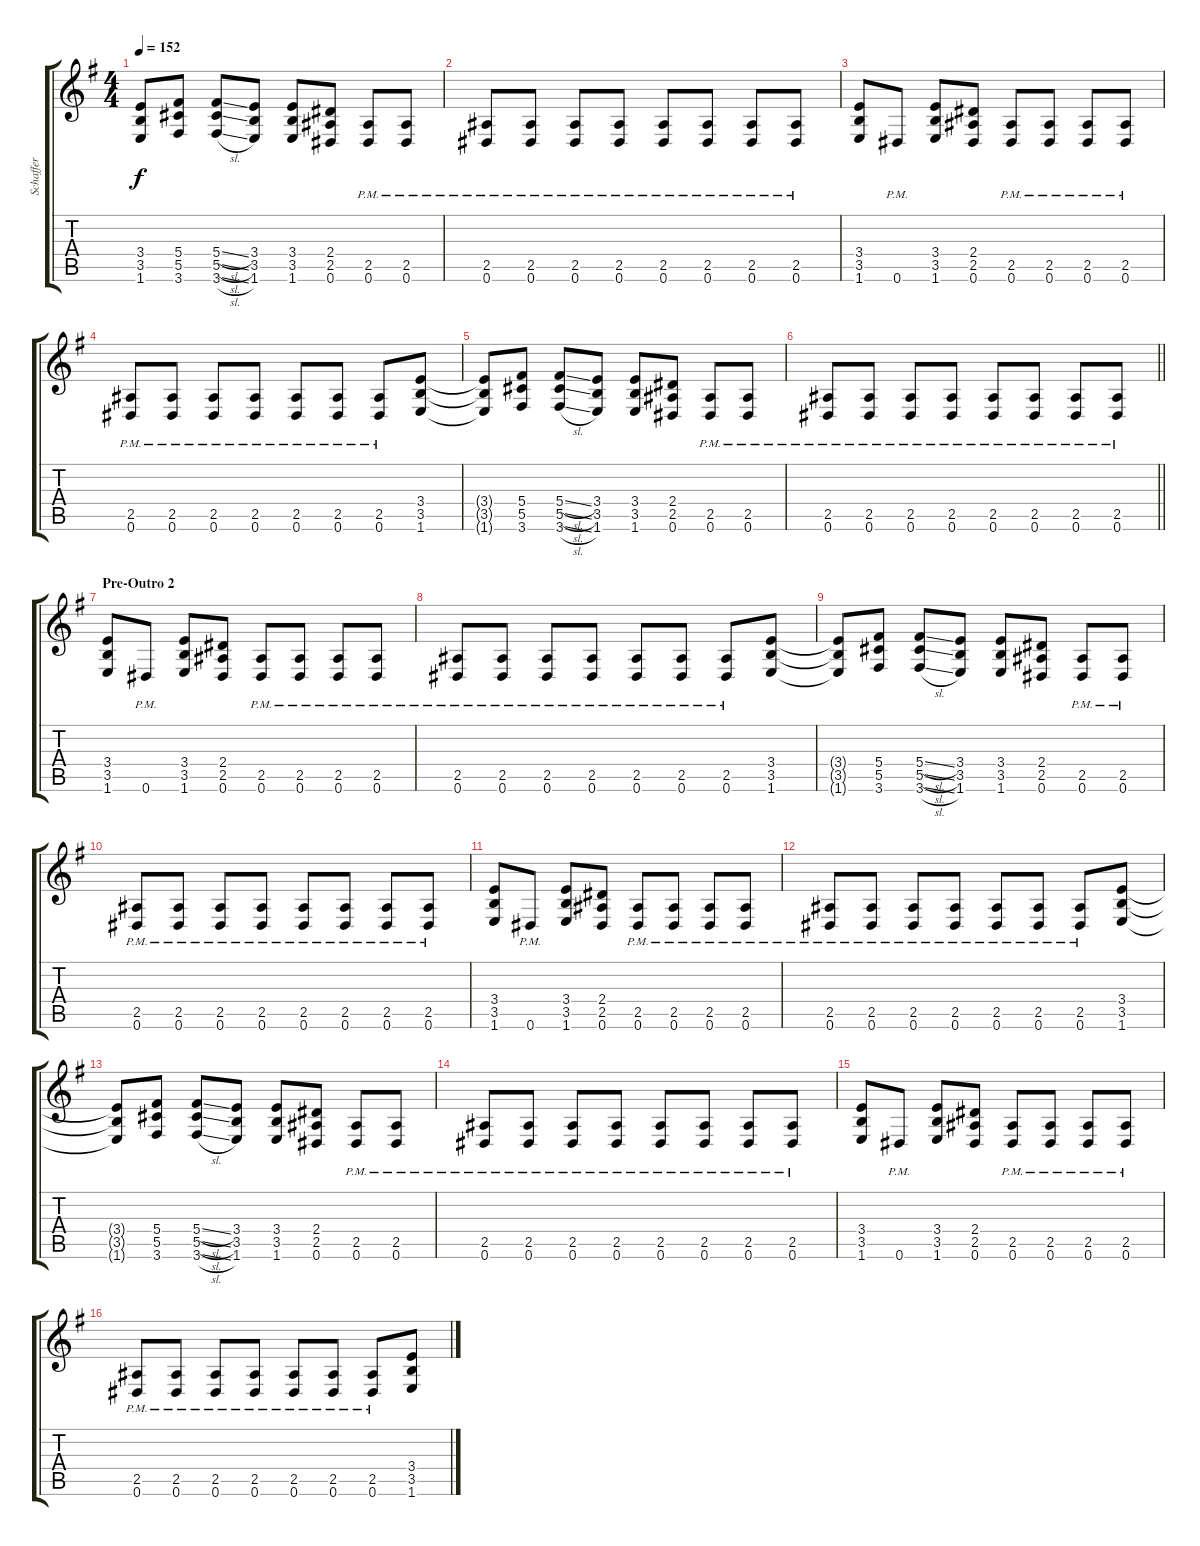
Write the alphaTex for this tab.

\track ("Schaffer" "Schaffer") {instrument distortionguitar}
\staff {score tabs}
\tuning (Eb4 Bb3 Gb3 Db3 Ab2 Eb2) {hide}
\ts (4 4)
\tempo 152
\clef g2
\ks g
(3.4{t} 3.5{t} 1.6{t}).8{dy f} (5.4 5.5 3.6).8 (5.4{sl} 5.5{sl} 3.6{sl}).8 (3.4 3.5 1.6).8 (3.4 3.5 1.6).8 (2.4 2.5 0.6).8 (2.5{pm} 0.6{pm}).8 (2.5{pm} 0.6{pm}).8 |
(2.5{pm} 0.6{pm}).8 (2.5{pm} 0.6{pm}).8 (2.5{pm} 0.6{pm}).8 (2.5{pm} 0.6{pm}).8 (2.5{pm} 0.6{pm}).8 (2.5{pm} 0.6{pm}).8 (2.5{pm} 0.6{pm}).8 (2.5{pm} 0.6{pm}).8 |
(3.4 3.5 1.6).8 0.6{pm}.8 (3.4 3.5 1.6).8 (2.4 2.5 0.6).8 (2.5{pm} 0.6{pm}).8 (2.5{pm} 0.6{pm}).8 (2.5{pm} 0.6{pm}).8 (2.5{pm} 0.6{pm}).8 |
(2.5{pm} 0.6{pm}).8 (2.5{pm} 0.6{pm}).8 (2.5{pm} 0.6{pm}).8 (2.5{pm} 0.6{pm}).8 (2.5{pm} 0.6{pm}).8 (2.5{pm} 0.6{pm}).8 (2.5{pm} 0.6{pm}).8 (3.4 3.5 1.6).8 |
(3.4{t} 3.5{t} 1.6{t}).8 (5.4 5.5 3.6).8 (5.4{sl} 5.5{sl} 3.6{sl}).8 (3.4 3.5 1.6).8 (3.4 3.5 1.6).8 (2.4 2.5 0.6).8 (2.5{pm} 0.6{pm}).8 (2.5{pm} 0.6{pm}).8 |
\barLineRight lightlight
(2.5{pm} 0.6{pm}).8 (2.5{pm} 0.6{pm}).8 (2.5{pm} 0.6{pm}).8 (2.5{pm} 0.6{pm}).8 (2.5{pm} 0.6{pm}).8 (2.5{pm} 0.6{pm}).8 (2.5{pm} 0.6{pm}).8 (2.5{pm} 0.6{pm}).8 |
\section ("" "Pre-Outro 2")
(3.4 3.5 1.6).8 0.6{pm}.8 (3.4 3.5 1.6).8 (2.4 2.5 0.6).8 (2.5{pm} 0.6{pm}).8 (2.5{pm} 0.6{pm}).8 (2.5{pm} 0.6{pm}).8 (2.5{pm} 0.6{pm}).8 |
(2.5{pm} 0.6{pm}).8 (2.5{pm} 0.6{pm}).8 (2.5{pm} 0.6{pm}).8 (2.5{pm} 0.6{pm}).8 (2.5{pm} 0.6{pm}).8 (2.5{pm} 0.6{pm}).8 (2.5{pm} 0.6{pm}).8 (3.4 3.5 1.6).8 |
(3.4{t} 3.5{t} 1.6{t}).8 (5.4 5.5 3.6).8 (5.4{sl} 5.5{sl} 3.6{sl}).8 (3.4 3.5 1.6).8 (3.4 3.5 1.6).8 (2.4 2.5 0.6).8 (2.5{pm} 0.6{pm}).8 (2.5{pm} 0.6{pm}).8 |
(2.5{pm} 0.6{pm}).8 (2.5{pm} 0.6{pm}).8 (2.5{pm} 0.6{pm}).8 (2.5{pm} 0.6{pm}).8 (2.5{pm} 0.6{pm}).8 (2.5{pm} 0.6{pm}).8 (2.5{pm} 0.6{pm}).8 (2.5{pm} 0.6{pm}).8 |
(3.4 3.5 1.6).8 0.6{pm}.8 (3.4 3.5 1.6).8 (2.4 2.5 0.6).8 (2.5{pm} 0.6{pm}).8 (2.5{pm} 0.6{pm}).8 (2.5{pm} 0.6{pm}).8 (2.5{pm} 0.6{pm}).8 |
(2.5{pm} 0.6{pm}).8 (2.5{pm} 0.6{pm}).8 (2.5{pm} 0.6{pm}).8 (2.5{pm} 0.6{pm}).8 (2.5{pm} 0.6{pm}).8 (2.5{pm} 0.6{pm}).8 (2.5{pm} 0.6{pm}).8 (3.4 3.5 1.6).8 |
(3.4{t} 3.5{t} 1.6{t}).8 (5.4 5.5 3.6).8 (5.4{sl} 5.5{sl} 3.6{sl}).8 (3.4 3.5 1.6).8 (3.4 3.5 1.6).8 (2.4 2.5 0.6).8 (2.5{pm} 0.6{pm}).8 (2.5{pm} 0.6{pm}).8 |
(2.5{pm} 0.6{pm}).8 (2.5{pm} 0.6{pm}).8 (2.5{pm} 0.6{pm}).8 (2.5{pm} 0.6{pm}).8 (2.5{pm} 0.6{pm}).8 (2.5{pm} 0.6{pm}).8 (2.5{pm} 0.6{pm}).8 (2.5{pm} 0.6{pm}).8 |
(3.4 3.5 1.6).8 0.6{pm}.8 (3.4 3.5 1.6).8 (2.4 2.5 0.6).8 (2.5{pm} 0.6{pm}).8 (2.5{pm} 0.6{pm}).8 (2.5{pm} 0.6{pm}).8 (2.5{pm} 0.6{pm}).8 |
(2.5{pm} 0.6{pm}).8 (2.5{pm} 0.6{pm}).8 (2.5{pm} 0.6{pm}).8 (2.5{pm} 0.6{pm}).8 (2.5{pm} 0.6{pm}).8 (2.5{pm} 0.6{pm}).8 (2.5{pm} 0.6{pm}).8 (3.4 3.5 1.6).8
